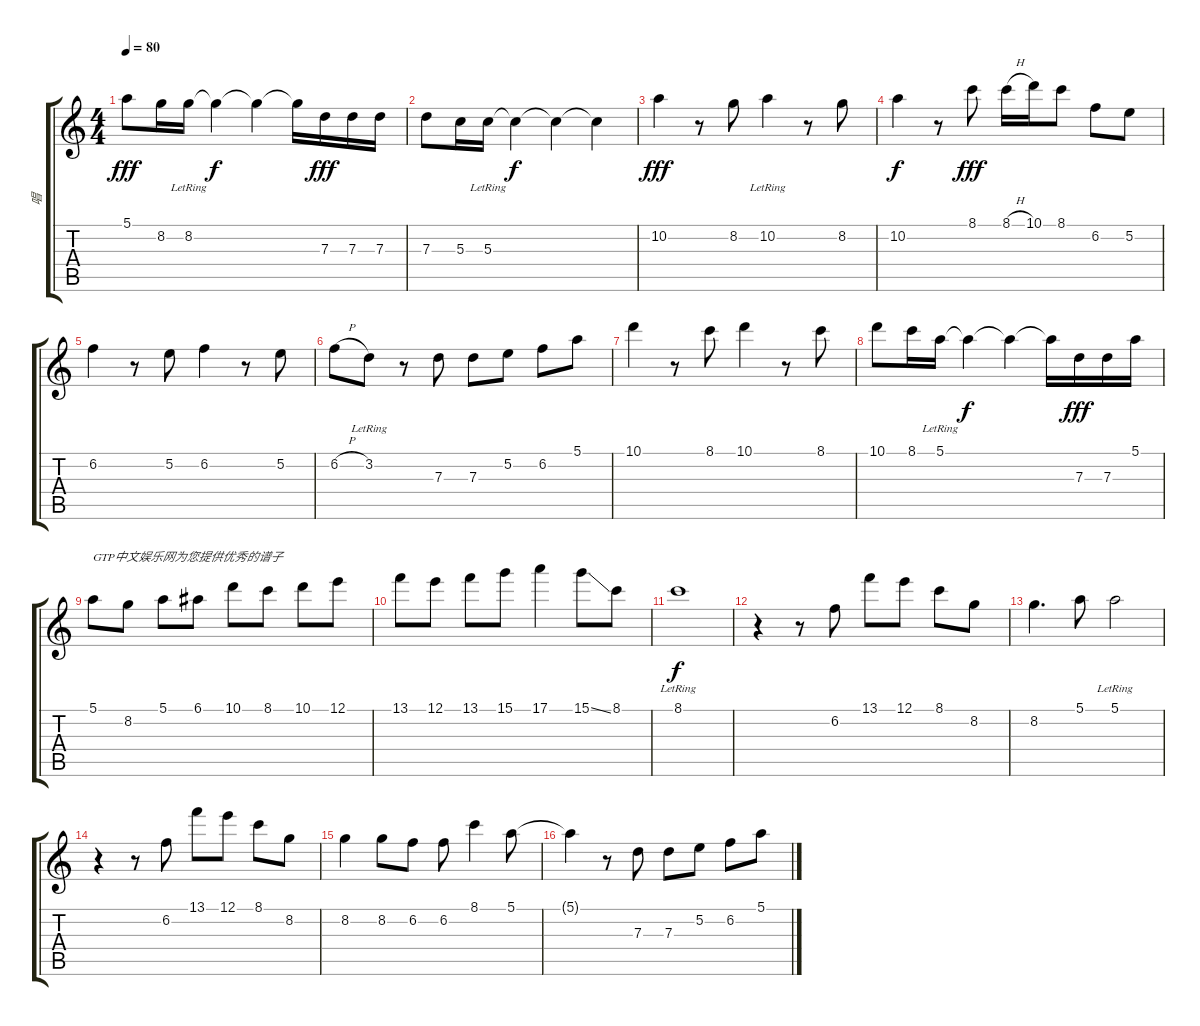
\track ("唱" "唱") {instrument acousticguitarsteel}
\staff {score tabs}
\tuning (E4 B3 G3 D3 A2 E2) {hide}
\ts (4 4)
\tempo 80
\clef g2
\ks c
5.1.8{dy fff} 8.2.16 8.2{lr}.16 8.2{t}.4{dy f} 8.2{t}.4 8.2{t}.16 7.3.16{dy fff} 7.3.16 7.3.16 |
7.3.8 5.3.16 5.3{lr}.16 5.3{t}.4{dy f} 5.3{t}.4 5.3{t}.4 |
10.2.4{dy fff} r.8 8.2.8 10.2{lr}.4 r.8 8.2.8 |
10.2.4{dy f} r.8 8.1.8{dy fff} 8.1{h}.16 10.1.16 8.1.8 6.2.8 5.2.8 |
6.2.4 r.8 5.2.8 6.2.4 r.8 5.2.8 |
6.2{h}.8 3.2{lr}.8 r.8 7.3.8 7.3.8 5.2.8 6.2.8 5.1.8 |
10.1.4 r.8 8.1.8 10.1.4 r.8 8.1.8 |
10.1.8 8.1.16 5.1{lr}.16 5.1{t}.4{dy f} 5.1{t}.4 5.1{t}.16 7.3.16{dy fff} 7.3.16 5.1.16 |
5.1.8{txt "GTP中文娱乐网为您提供优秀的谱子"} 8.2.8 5.1.8 6.1.8 10.1.8 8.1.8 10.1.8 12.1.8 |
13.1.8 12.1.8 13.1.8 15.1.8 17.1.4 15.1{ss}.8 8.1.8 |
8.1{lr}.1{dy f} |
r.4 r.8 6.2.8 13.1.8 12.1.8 8.1.8 8.2.8 |
8.2.4{d} 5.1.8 5.1{lr}.2 |
r.4 r.8 6.2.8 13.1.8 12.1.8 8.1.8 8.2.8 |
8.2.4 8.2.8 6.2.8 6.2.8 8.1.4 5.1.8 |
5.1{t}.4 r.8 7.3.8 7.3.8 5.2.8 6.2.8 5.1.8
